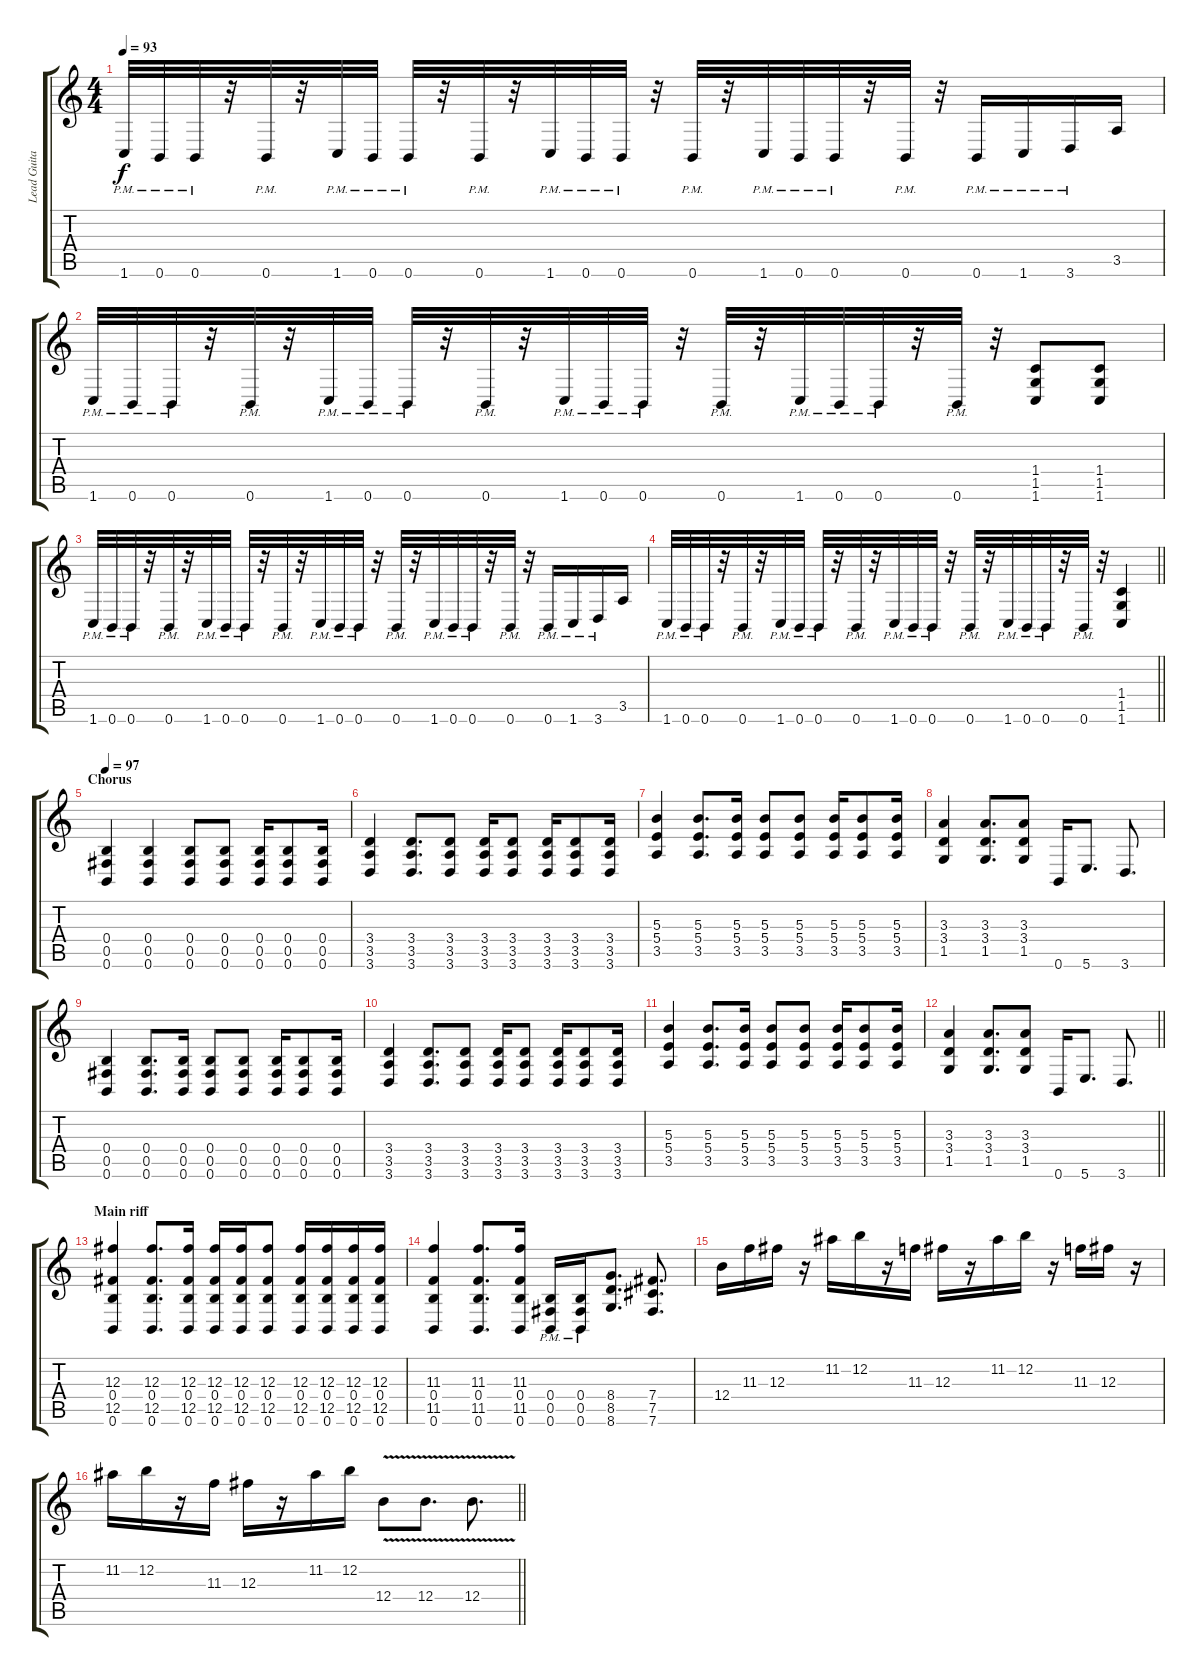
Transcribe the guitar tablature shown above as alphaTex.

\track ("Lead Guitar" "Lead Guita") {instrument distortionguitar}
\staff {score tabs}
\tuning (B3 B3 Gb3 B2 Gb2 B1) {hide}
\ts (4 4)
\section ("" "")
\tempo 93
\clef g2
\ks c
1.6{pm}.32{dy f} 0.6{pm}.32 0.6{pm}.32 r.32 0.6{pm}.32 r.32 1.6{pm}.32 0.6{pm}.32 0.6{pm}.32 r.32 0.6{pm}.32 r.32 1.6{pm}.32 0.6{pm}.32 0.6{pm}.32 r.32 0.6{pm}.32 r.32 1.6{pm}.32 0.6{pm}.32 0.6{pm}.32 r.32 0.6{pm}.32 r.32 0.6{pm}.16 1.6{pm}.16 3.6{pm}.16 3.5.16 |
1.6{pm}.32 0.6{pm}.32 0.6{pm}.32 r.32 0.6{pm}.32 r.32 1.6{pm}.32 0.6{pm}.32 0.6{pm}.32 r.32 0.6{pm}.32 r.32 1.6{pm}.32 0.6{pm}.32 0.6{pm}.32 r.32 0.6{pm}.32 r.32 1.6{pm}.32 0.6{pm}.32 0.6{pm}.32 r.32 0.6{pm}.32 r.32 (1.4 1.5 1.6).8 (1.4 1.5 1.6).8 |
1.6{pm}.32 0.6{pm}.32 0.6{pm}.32 r.32 0.6{pm}.32 r.32 1.6{pm}.32 0.6{pm}.32 0.6{pm}.32 r.32 0.6{pm}.32 r.32 1.6{pm}.32 0.6{pm}.32 0.6{pm}.32 r.32 0.6{pm}.32 r.32 1.6{pm}.32 0.6{pm}.32 0.6{pm}.32 r.32 0.6{pm}.32 r.32 0.6{pm}.16 1.6{pm}.16 3.6{pm}.16 3.5.16 |
\barLineRight lightlight
1.6{pm}.32 0.6{pm}.32 0.6{pm}.32 r.32 0.6{pm}.32 r.32 1.6{pm}.32 0.6{pm}.32 0.6{pm}.32 r.32 0.6{pm}.32 r.32 1.6{pm}.32 0.6{pm}.32 0.6{pm}.32 r.32 0.6{pm}.32 r.32 1.6{pm}.32 0.6{pm}.32 0.6{pm}.32 r.32 0.6{pm}.32 r.32 (1.4 1.5 1.6).4 |
\section ("" "Chorus")
\tempo 97
(0.4 0.5 0.6).4 (0.4 0.5 0.6).4 (0.4 0.5 0.6).8 (0.4 0.5 0.6).8 (0.4 0.5 0.6).16 (0.4 0.5 0.6).8 (0.4 0.5 0.6).16 |
(3.4 3.5 3.6).4 (3.4 3.5 3.6).8{d} (3.4 3.5 3.6).8 (3.4 3.5 3.6).16 (3.4 3.5 3.6).8 (3.4 3.5 3.6).16 (3.4 3.5 3.6).8 (3.4 3.5 3.6).16 |
(5.3 5.4 3.5).4 (5.3 5.4 3.5).8{d} (5.3 5.4 3.5).16 (5.3 5.4 3.5).8 (5.3 5.4 3.5).8 (5.3 5.4 3.5).16 (5.3 5.4 3.5).8 (5.3 5.4 3.5).16 |
(3.3 3.4 1.5).4 (3.3 3.4 1.5).8{d} (3.3 3.4 1.5).8 0.6.16 5.6.8{d} 3.6.8{d} |
(0.4 0.5 0.6).4 (0.4 0.5 0.6).8{d} (0.4 0.5 0.6).16 (0.4 0.5 0.6).8 (0.4 0.5 0.6).8 (0.4 0.5 0.6).16 (0.4 0.5 0.6).8 (0.4 0.5 0.6).16 |
(3.4 3.5 3.6).4 (3.4 3.5 3.6).8{d} (3.4 3.5 3.6).8 (3.4 3.5 3.6).16 (3.4 3.5 3.6).8 (3.4 3.5 3.6).16 (3.4 3.5 3.6).8 (3.4 3.5 3.6).16 |
(5.3 5.4 3.5).4 (5.3 5.4 3.5).8{d} (5.3 5.4 3.5).16 (5.3 5.4 3.5).8 (5.3 5.4 3.5).8 (5.3 5.4 3.5).16 (5.3 5.4 3.5).8 (5.3 5.4 3.5).16 |
\barLineRight lightlight
(3.3 3.4 1.5).4 (3.3 3.4 1.5).8{d} (3.3 3.4 1.5).8 0.6.16 5.6.8{d} 3.6.8{d} |
\section ("" "Main riff")
(12.3 0.4 12.5 0.6).4 (12.3 0.4 12.5 0.6).8{d} (12.3 0.4 12.5 0.6).16 (12.3 0.4 12.5 0.6).16 (12.3 0.4 12.5 0.6).16 (12.3 0.4 12.5 0.6).8 (12.3 0.4 12.5 0.6).16 (12.3 0.4 12.5 0.6).16 (12.3 0.4 12.5 0.6).16 (12.3 0.4 12.5 0.6).16 |
(11.3 0.4 11.5 0.6).4 (11.3 0.4 11.5 0.6).8{d} (11.3 0.4 11.5 0.6).16 (0.4{pm} 0.5{pm} 0.6{pm}).16 (0.4{pm} 0.5{pm} 0.6{pm}).16 (8.4 8.5 8.6).8{d} (7.4 7.5 7.6).8{d} |
12.4.16{volume 14 balance 8} 11.3.16 12.3.16 r.16 11.2.16 12.2.16 r.16 11.3.16 12.3.16 r.16 11.2.16 12.2.16 r.16 11.3.16 12.3.16 r.16 |
\barLineRight lightlight
11.2.16 12.2.16 r.16 11.3.16 12.3.16 r.16 11.2.16 12.2.16 12.4{v}.8 12.4{v}.8{d} 12.4{v}.8{d}
